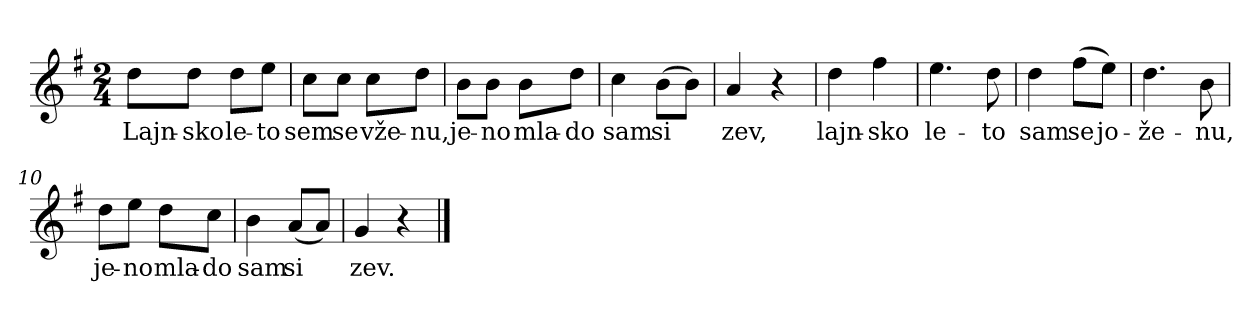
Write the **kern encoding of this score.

**kern	**text
*part1	*part1
*staff1	*staff1
*clefG2	*
*k[f#]	*
*G:	*
*M2/4	*
*MM88	*
=1	=1
!	!LO:LY:b
8dd\L	Lajn-
!	!LO:LY:b
8dd\J	-sko
!	!LO:LY:b
8dd\L	le-
!	!LO:LY:b
8ee\J	-to
=2	=2
!	!LO:LY:b
8cc\L	sem
!	!LO:LY:b
8cc\J	se
!	!LO:LY:b
8cc\L	vže-
!	!LO:LY:b
8dd\J	-nu,
=3	=3
!	!LO:LY:b
8b\L	je-
!	!LO:LY:b
8b\J	-no
!	!LO:LY:b
8b\L	mla-
!	!LO:LY:b
8dd\J	-do
=4	=4
!	!LO:LY:b
4cc\	sam
!	!LO:LY:b
(>8b\L	si
8b\J)	.
=5	=5
!	!LO:LY:b
4a/	zev,
4r	.
!!LO:LB:g=z
=6	=6
!	!LO:LY:b
4dd\	lajn-
!	!LO:LY:b
4ff#\	-sko
=7	=7
!	!LO:LY:b
4.ee\	le-
!	!LO:LY:b
8dd\	-to
=8	=8
!	!LO:LY:b
4dd\	sam
!	!LO:LY:b
(>8ff#\L	se
!	!LO:LY:b
8ee\J)	jo-
=9	=9
!	!LO:LY:b
4.dd\	-že-
!	!LO:LY:b
8b\	-nu,
=10	=10
!	!LO:LY:b
8dd\L	je-
!	!LO:LY:b
8ee\J	-no
!	!LO:LY:b
8dd\L	mla-
!	!LO:LY:b
8cc\J	-do
=11	=11
!	!LO:LY:b
4b\	sam
!	!LO:LY:b
(<8a/L	si
8a/J)	.
=12	=12
!	!LO:LY:b
4g/	zev.
4r	.
==	==
*-	*-
